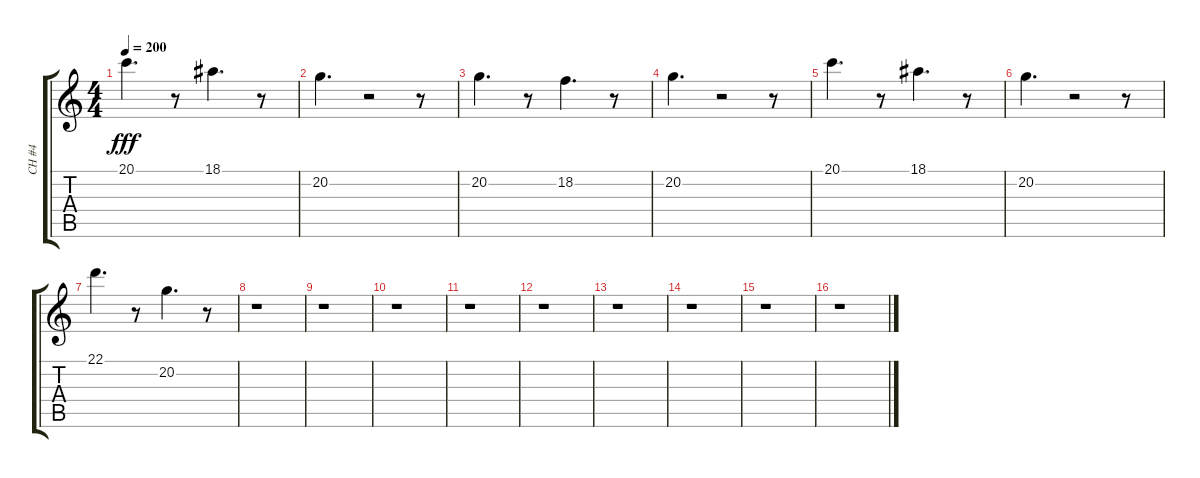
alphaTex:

\track ("CH #4" "CH #4") {instrument fx1rain}
\staff {score tabs}
\tuning (E4 B3 G3 D3 A2 E2) {hide}
\ts (4 4)
\tempo 200
\clef g2
\ks c
20.1.4{d dy fff} r.8 18.1.4{d} r.8 |
20.2.4{d} r.2 r.8 |
20.2.4{d} r.8 18.2.4{d} r.8 |
20.2.4{d} r.2 r.8 |
20.1.4{d} r.8 18.1.4{d} r.8 |
20.2.4{d} r.2 r.8 |
22.1.4{d} r.8 20.2.4{d} r.8 |
r.1 |
r.1 |
r.1 |
r.1 |
r.1 |
r.1 |
r.1 |
r.1 |
r.1
